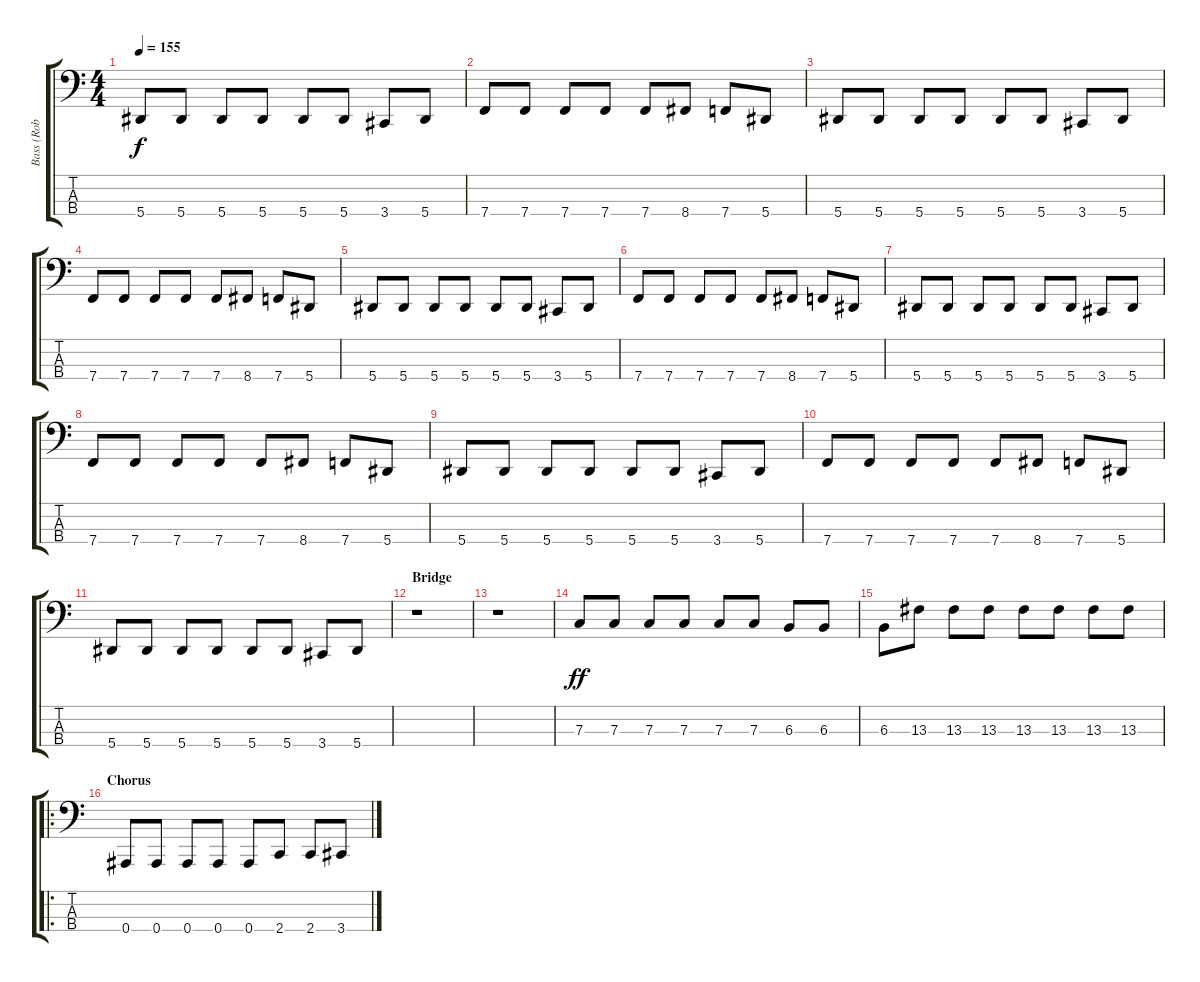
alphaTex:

\track ("Bass (Rob Garcia)" "Bass (Rob ") {instrument electricbasspick}
\staff {score tabs}
\tuning (Eb2 Bb1 F1 Bb0) {hide}
\ts (4 4)
\tempo 155
\clef f4
\ks c
5.4.8{dy f} 5.4.8 5.4.8 5.4.8 5.4.8 5.4.8 3.4.8 5.4.8 |
7.4.8 7.4.8 7.4.8 7.4.8 7.4.8 8.4.8 7.4.8 5.4.8 |
5.4.8 5.4.8 5.4.8 5.4.8 5.4.8 5.4.8 3.4.8 5.4.8 |
7.4.8 7.4.8 7.4.8 7.4.8 7.4.8 8.4.8 7.4.8 5.4.8 |
5.4.8 5.4.8 5.4.8 5.4.8 5.4.8 5.4.8 3.4.8 5.4.8 |
7.4.8 7.4.8 7.4.8 7.4.8 7.4.8 8.4.8 7.4.8 5.4.8 |
5.4.8 5.4.8 5.4.8 5.4.8 5.4.8 5.4.8 3.4.8 5.4.8 |
7.4.8 7.4.8 7.4.8 7.4.8 7.4.8 8.4.8 7.4.8 5.4.8 |
5.4.8 5.4.8 5.4.8 5.4.8 5.4.8 5.4.8 3.4.8 5.4.8 |
7.4.8 7.4.8 7.4.8 7.4.8 7.4.8 8.4.8 7.4.8 5.4.8 |
5.4.8 5.4.8 5.4.8 5.4.8 5.4.8 5.4.8 3.4.8 5.4.8 |
\section ("" "Bridge")
r.1 |
r.1 |
7.3.8{dy ff} 7.3.8 7.3.8 7.3.8 7.3.8 7.3.8 6.3.8 6.3.8 |
6.3.8 13.3.8 13.3.8 13.3.8 13.3.8 13.3.8 13.3.8 13.3.8 |
\ro
\section ("" "Chorus")
0.4.8 0.4.8 0.4.8 0.4.8 0.4.8 2.4.8 2.4.8 3.4.8
